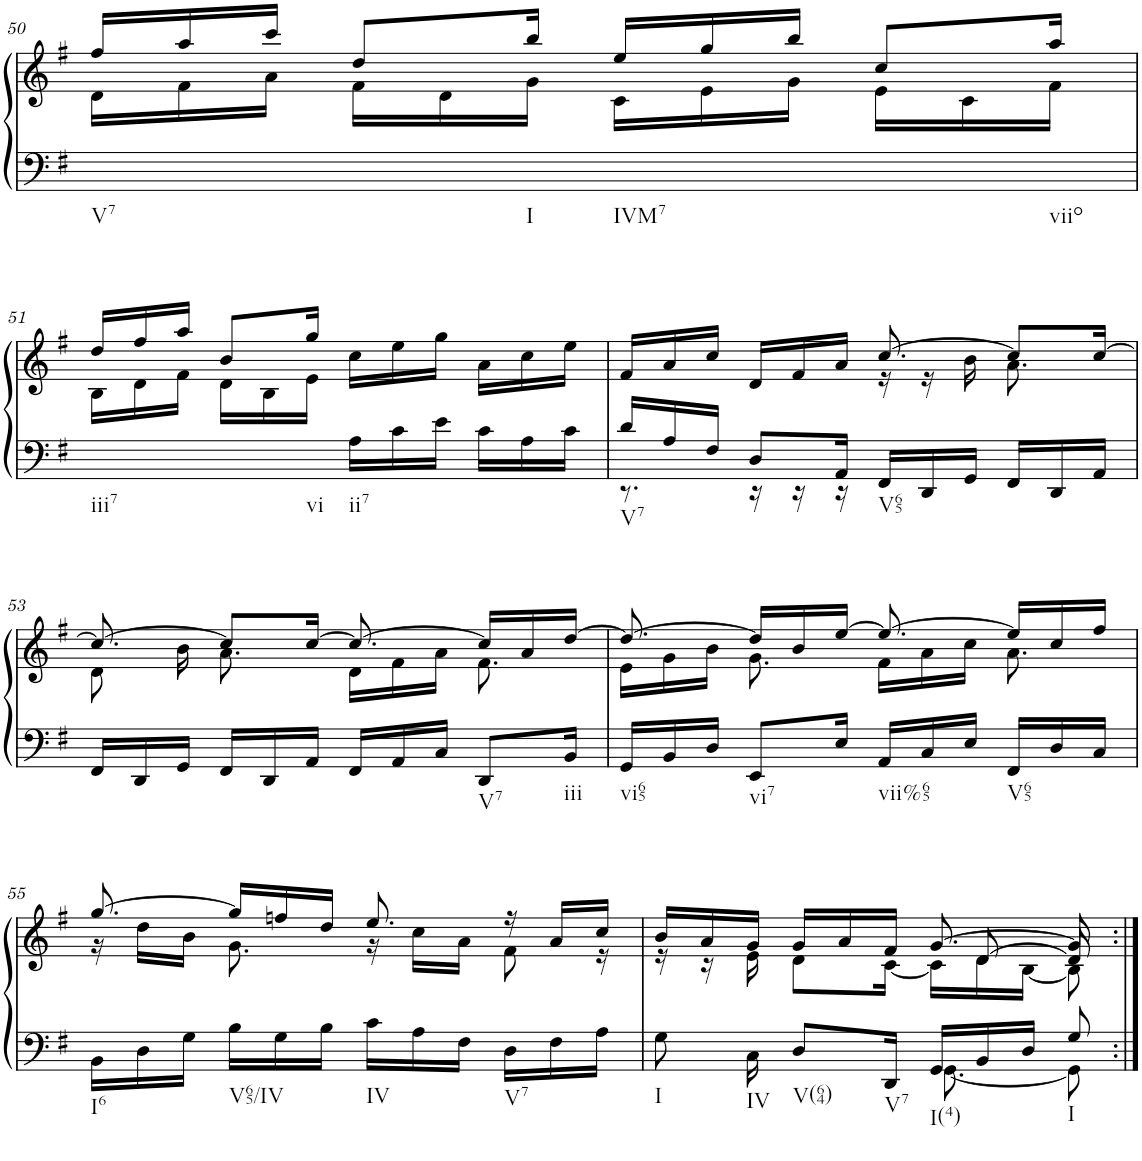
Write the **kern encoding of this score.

**kern	**kern
*part1	*part1
*staff2	*staff1
*I"Klavier linke Hand	*
!!LO:PB:g=z
*clefF4	*clefG2
*k[f#]	*k[f#]
*M12/16	*M12/16
=50	=50
*	*^
!LO:TX:b:t=V7	!	!
!LO:TX:b:t=I	!	!
!LO:TX:b:t=IVM7	!	!
!LO:TX:b:t=viio	!	!
2.ryy	16ff#/LL	16d\LL
.	16aa/	16f#\
.	16ccc/JJ	16a\JJ
.	8dd/L	16f#\LL
.	.	16d\
.	16bb/Jk	16g\JJ
.	16ee/LL	16c\LL
.	16gg/	16e\
.	16bb/JJ	16g\JJ
.	8cc/L	16e\LL
.	.	16c\
.	16aa/Jk	16f#\JJ
!!LO:LB:g=z	!!
=51	=51	=51
!LO:TX:b:t=iii7	!	!
8.ryy	16dd/LL	16B\LL
.	16ff#/	16d\
.	16aa/JJ	16f#\JJ
!LO:TX:b:t=vi	!	!
8.ryy	8b/L	16d\LL
.	.	16B\
.	16gg/Jk	16e\JJ
!LO:TX:b:t=ii7	!	!
16A\LL	16cc\LL	4.ryy
16c\	16ee\	.
16e\JJ	16gg\JJ	.
16c\LL	16a\LL	.
16A\	16cc\	.
16c\JJ	16ee\JJ	.
=52	=52	=52
*^	*	*
!LO:TX:b:t=V7	!	!	!
16d/LL	8.r	16f#/LL	4.ryy
16A/	.	16a/	.
16F#/JJ	.	16cc/JJ	.
8D/L	16r	16d/LL	.
.	16r	16f#/	.
16AA/Jk	16r	16a/JJ	.
!LO:TX:b:t=V65	!	!	!
16FF#/LL	4.ryy	[8.cc/	16r
16DD/	.	.	16r
16GG/JJ	.	.	16b\
16FF#/LL	.	8cc/L]	8.a\
16DD/	.	.	.
16AA/JJ	.	[16cc/Jk	.
*v	*v	*	*
!!LO:LB:g=z	!!
=53	=53	=53
16FF#/LL	8.cc/_	8d\
16DD/	.	.
16GG/JJ	.	16b\
16FF#/LL	8cc/L]	8.a\
16DD/	.	.
16AA/JJ	[16cc/Jk	.
16FF#/LL	8.cc/_	16d\LL
16AA/	.	16f#\
16C/JJ	.	16a\JJ
!LO:TX:b:t=V7	!	!
8DD/L	16cc/LL]	8.f#\
.	16a/	.
!LO:TX:b:t=iii	!	!
16BB/Jk	[16dd/JJ	.
=54	=54	=54
!LO:TX:b:t=vi65	!	!
16GG/LL	8.dd/_	16e\LL
16BB/	.	16g\
16D/JJ	.	16b\JJ
!LO:TX:b:t=vi7	!	!
8EE/L	16dd/LL]	8.g\
.	16b/	.
16E/Jk	[16ee/JJ	.
!LO:TX:b:t=vii%65	!	!
16AA/LL	8.ee/_	16f#\LL
16C/	.	16a\
16E/JJ	.	16cc\JJ
!LO:TX:b:t=V65	!	!
16FF#/LL	16ee/LL]	8.a\
16D/	16cc/	.
16C/JJ	16ff#/JJ	.
!!LO:LB:g=z	!!
=55	=55	=55
*^	*	*
!LO:TX:b:t=I6	!	!	!
!LO:TX:b:t=V65/IV	!	!	!
!LO:TX:b:t=IV	!	!	!
!LO:TX:b:t=V7	!	!	!
2.ryy	16BB\LL	[8.gg/	16r
.	16D\	.	16dd\LL
.	16G\JJ	.	16b\JJ
.	16B\LL	16gg/LL]	8.g\
.	16G\	16ffn/	.
.	16B\JJ	16dd/JJ	.
.	16c\LL	8.ee/	16r
.	16A\	.	16cc\LL
.	16F#\JJ	.	16a\JJ
.	16D\LL	16r	8f#\
.	16F#\	16a/LL	.
.	16A\JJ	16cc/JJ	16r
=56	=56	=56	=56
*	*	*	*^
!LO:TX:b:t=I	!	!	!	!
!LO:TX:b:t=IV	!	!	!	!
8.ryy	8G\	16b/LL	16r	4..ryy
.	.	16a/	16r	.
.	16C\	16g/JJ	16e\	.
!LO:TX:b:t=V(64)	!	!	!	!
8D/L	8.ryy	16g/LL	8d\L	.
.	.	16a/	.	.
!LO:TX:b:t=V7	!	!	!	!
16DD/Jk	.	16f#/JJ	[16c\Jk	.
!LO:TX:b:t=I(4)	!	!	!	!
16GG/LL	[8.GG\	[8.g/	16c\LL]	.
16BB/	.	.	16d\	[8d/
16D/JJ	.	.	[16B\JJ	.
!LO:TX:b:t=I	!	!	!	!
8G/	8GG\]	8g/]	8B\]	8d/]
*v	*v	*	*	*
*	*v	*v	*v
=:|!	=:|!
*-	*-
